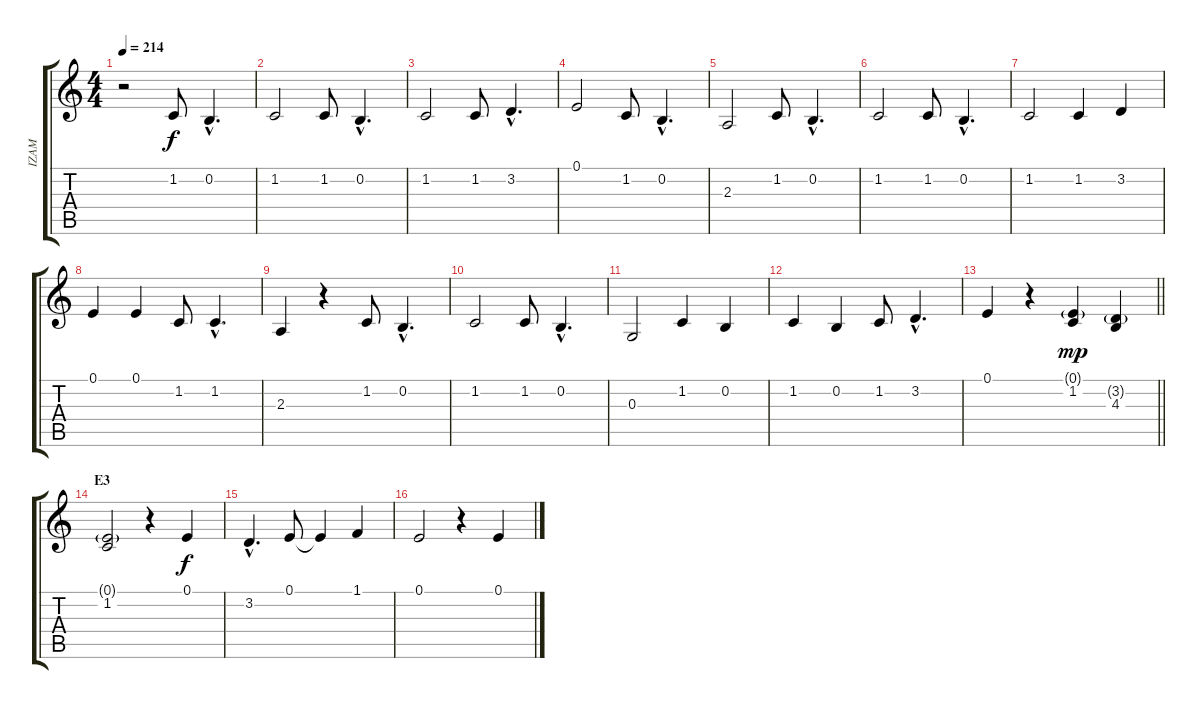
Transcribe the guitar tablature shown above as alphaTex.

\track ("IZAM" "IZAM") {instrument oboe}
\staff {score tabs}
\tuning (E4 B3 G3 D3 A2 E2) {hide}
\ts (4 4)
\tempo 214
\clef g2
\ks c
r.2{dy f} 1.2.8 0.2{hac}.4{d} |
1.2.2 1.2.8 0.2{hac}.4{d} |
1.2.2 1.2.8 3.2{hac}.4{d} |
0.1.2 1.2.8 0.2{hac}.4{d} |
2.3.2 1.2.8 0.2{hac}.4{d} |
1.2.2 1.2.8 0.2{hac}.4{d} |
1.2.2 1.2.4 3.2.4 |
0.1.4 0.1.4 1.2.8 1.2{hac}.4{d} |
2.3.4 r.4 1.2.8 0.2{hac}.4{d} |
1.2.2 1.2.8 0.2{hac}.4{d} |
0.3.2 1.2.4 0.2.4 |
1.2.4 0.2.4 1.2.8 3.2{hac}.4{d} |
\barLineRight lightlight
0.1.4 r.4 (0.1{g} 1.2).4{dy mp} (3.2{g} 4.3).4 |
\section ("" "E3")
(0.1{g} 1.2).2 r.4 0.1.4{dy f} |
3.2{hac}.4{d} 0.1.8 0.1{t}.4 1.1.4 |
0.1.2 r.4 0.1.4
